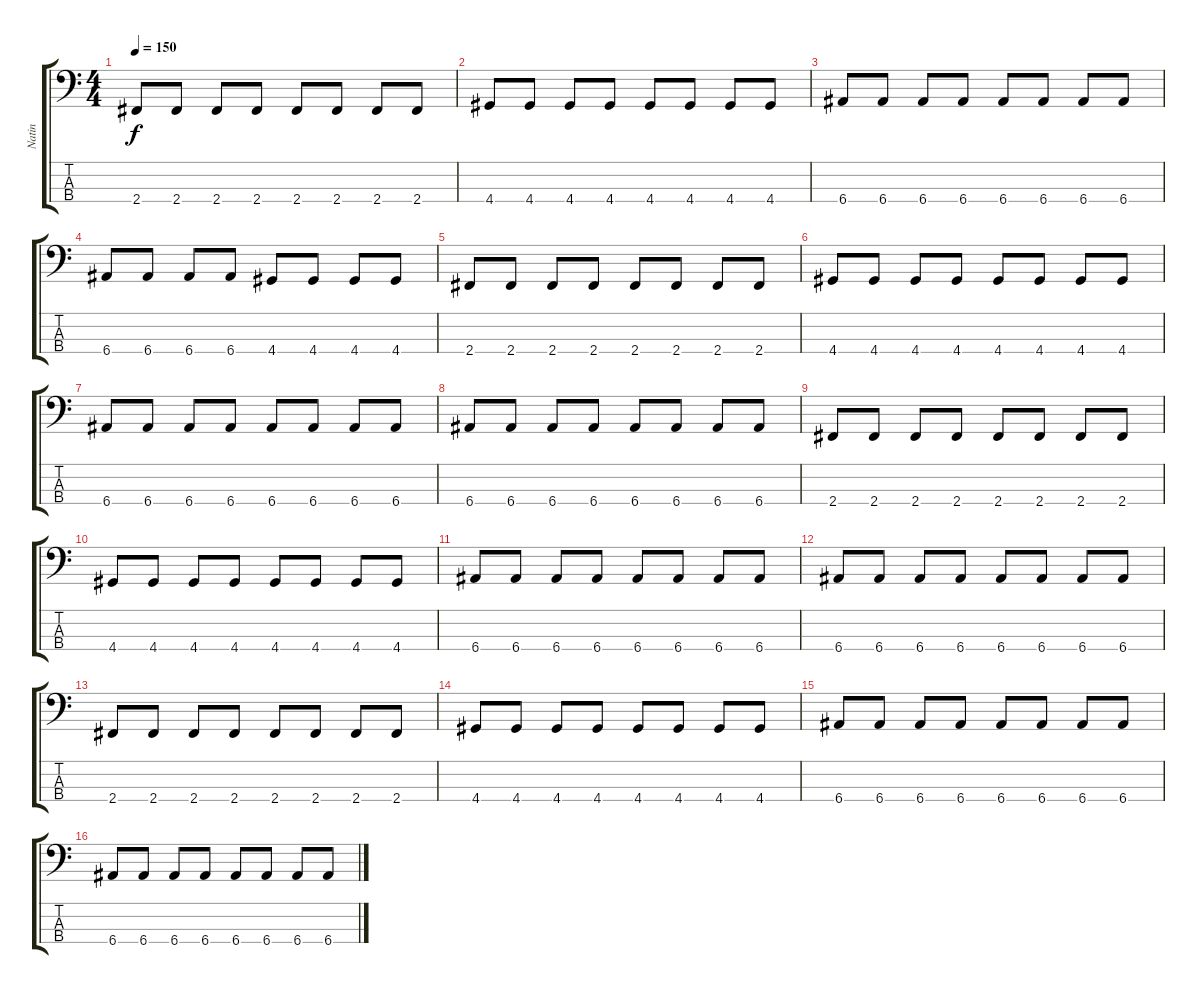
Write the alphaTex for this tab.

\track ("Natin" "Natin") {instrument electricbassfinger}
\staff {score tabs}
\tuning (G2 D2 A1 E1) {hide}
\ts (4 4)
\tempo 150
\clef f4
\ks c
2.4.8{dy f} 2.4.8 2.4.8 2.4.8 2.4.8 2.4.8 2.4.8 2.4.8 |
4.4.8 4.4.8 4.4.8 4.4.8 4.4.8 4.4.8 4.4.8 4.4.8 |
6.4.8 6.4.8 6.4.8 6.4.8 6.4.8 6.4.8 6.4.8 6.4.8 |
6.4.8 6.4.8 6.4.8 6.4.8 4.4.8 4.4.8 4.4.8 4.4.8 |
2.4.8 2.4.8 2.4.8 2.4.8 2.4.8 2.4.8 2.4.8 2.4.8 |
4.4.8 4.4.8 4.4.8 4.4.8 4.4.8 4.4.8 4.4.8 4.4.8 |
6.4.8 6.4.8 6.4.8 6.4.8 6.4.8 6.4.8 6.4.8 6.4.8 |
6.4.8 6.4.8 6.4.8 6.4.8 6.4.8 6.4.8 6.4.8 6.4.8 |
2.4.8 2.4.8 2.4.8 2.4.8 2.4.8 2.4.8 2.4.8 2.4.8 |
4.4.8 4.4.8 4.4.8 4.4.8 4.4.8 4.4.8 4.4.8 4.4.8 |
6.4.8 6.4.8 6.4.8 6.4.8 6.4.8 6.4.8 6.4.8 6.4.8 |
6.4.8 6.4.8 6.4.8 6.4.8 6.4.8 6.4.8 6.4.8 6.4.8 |
2.4.8 2.4.8 2.4.8 2.4.8 2.4.8 2.4.8 2.4.8 2.4.8 |
4.4.8 4.4.8 4.4.8 4.4.8 4.4.8 4.4.8 4.4.8 4.4.8 |
6.4.8 6.4.8 6.4.8 6.4.8 6.4.8 6.4.8 6.4.8 6.4.8 |
6.4.8 6.4.8 6.4.8 6.4.8 6.4.8 6.4.8 6.4.8 6.4.8
